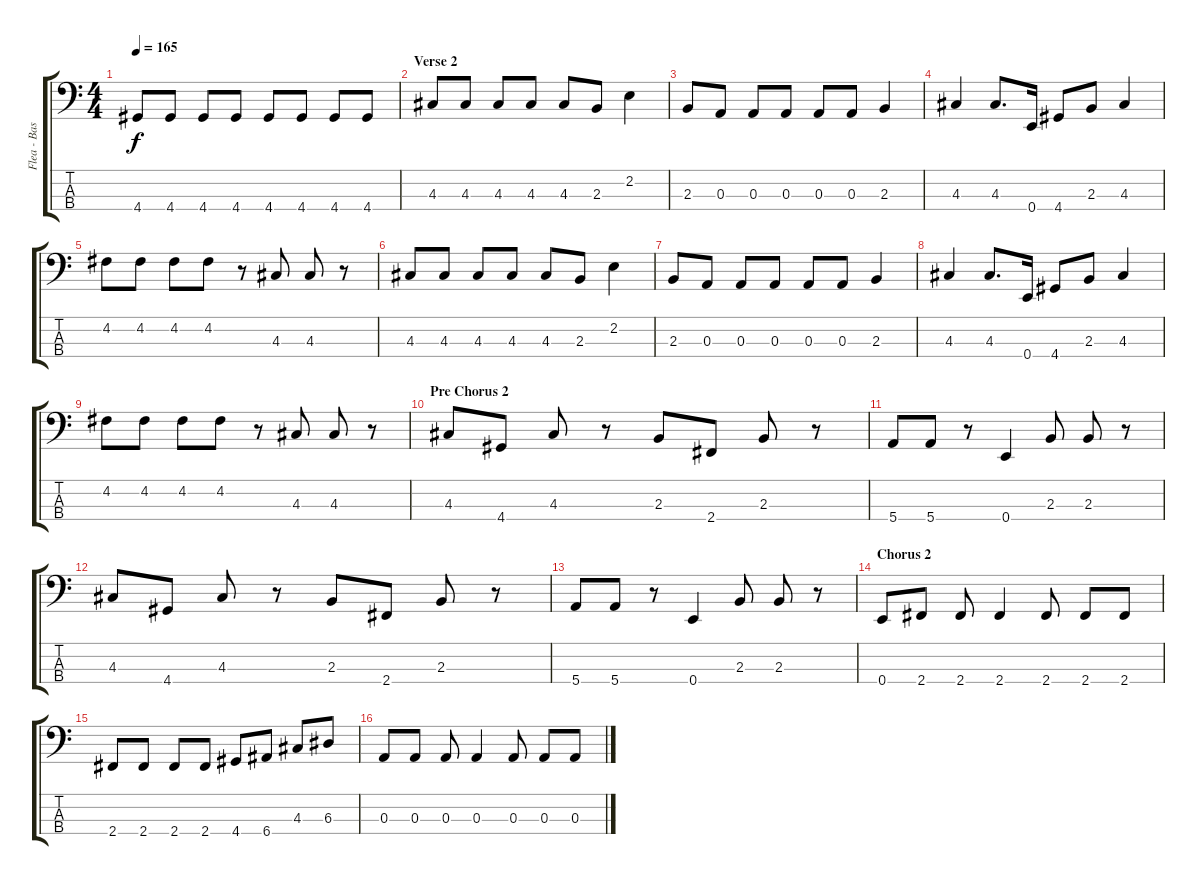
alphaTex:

\track ("Flea - Bass" "Flea - Bas") {instrument electricbassfinger}
\staff {score tabs}
\tuning (G2 D2 A1 E1) {hide}
\ts (4 4)
\tempo 165
\clef f4
\ks c
4.4.8{dy f} 4.4.8 4.4.8 4.4.8 4.4.8 4.4.8 4.4.8 4.4.8 |
\section ("" "Verse 2")
4.3.8 4.3.8 4.3.8 4.3.8 4.3.8 2.3.8 2.2.4 |
2.3.8 0.3.8 0.3.8 0.3.8 0.3.8 0.3.8 2.3.4 |
4.3.4 4.3.8{d} 0.4.16 4.4.8 2.3.8 4.3.4 |
4.2.8 4.2.8 4.2.8 4.2.8 r.8 4.3.8 4.3.8 r.8 |
4.3.8 4.3.8 4.3.8 4.3.8 4.3.8 2.3.8 2.2.4 |
2.3.8 0.3.8 0.3.8 0.3.8 0.3.8 0.3.8 2.3.4 |
4.3.4 4.3.8{d} 0.4.16 4.4.8 2.3.8 4.3.4 |
4.2.8 4.2.8 4.2.8 4.2.8 r.8 4.3.8 4.3.8 r.8 |
\section ("" "Pre Chorus 2")
4.3.8 4.4.8 4.3.8 r.8 2.3.8 2.4.8 2.3.8 r.8 |
5.4.8 5.4.8 r.8 0.4.4 2.3.8 2.3.8 r.8 |
4.3.8 4.4.8 4.3.8 r.8 2.3.8 2.4.8 2.3.8 r.8 |
5.4.8 5.4.8 r.8 0.4.4 2.3.8 2.3.8 r.8 |
\section ("" "Chorus 2")
0.4.8 2.4.8 2.4.8 2.4.4 2.4.8 2.4.8 2.4.8 |
2.4.8 2.4.8 2.4.8 2.4.8 4.4.8 6.4.8 4.3.8 6.3.8 |
0.3.8 0.3.8 0.3.8 0.3.4 0.3.8 0.3.8 0.3.8
